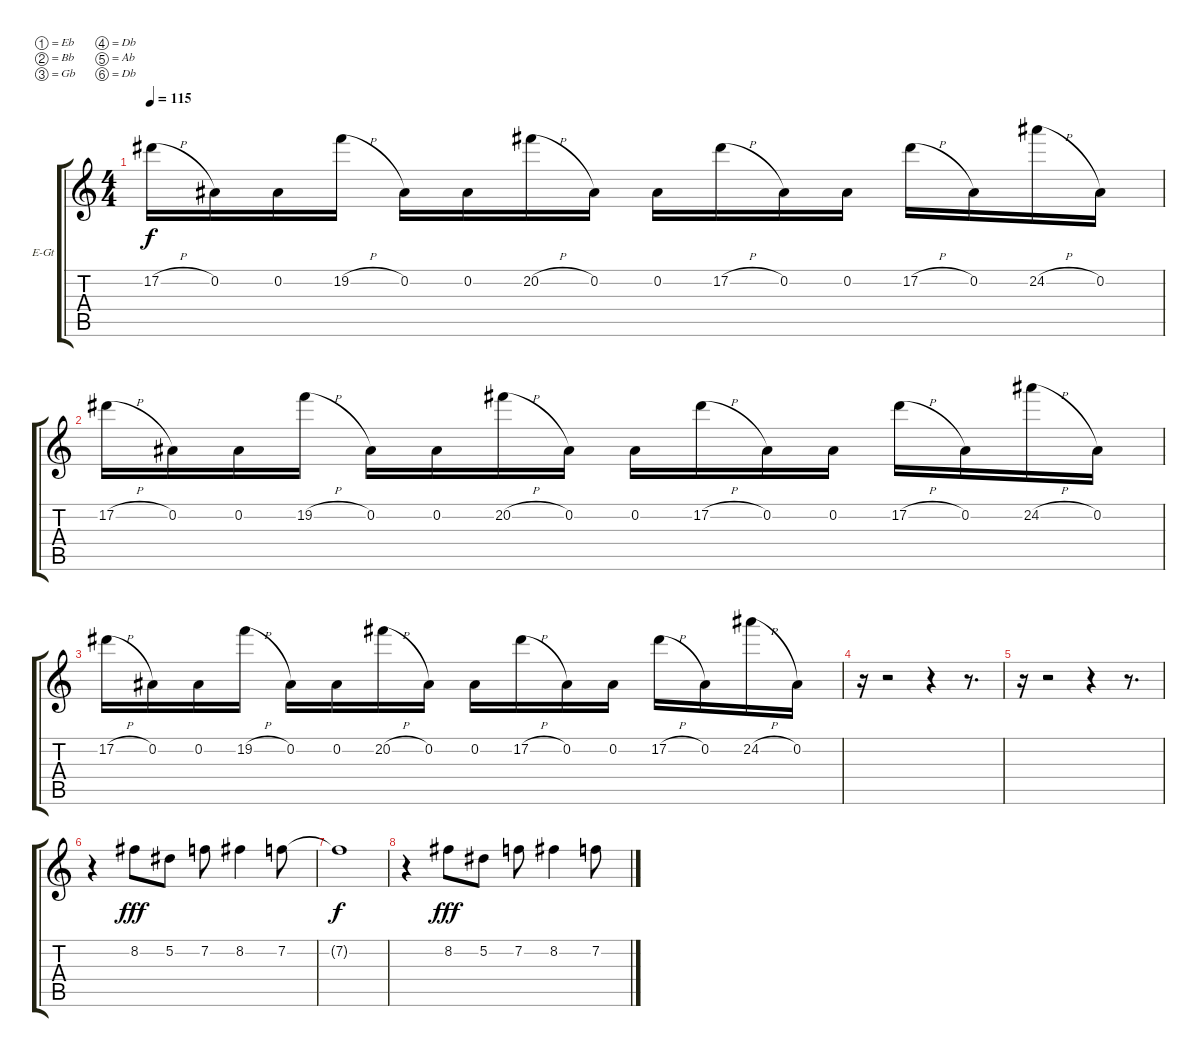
\bracketExtendMode groupsimilarinstruments
\firstSystemTrackNameOrientation horizontal
\otherSystemsTrackNameOrientation horizontal
\track ("Lead Guitar" "E-Gt") {instrument distortionguitar}
\staff {score tabs}
\tuning (Eb4 Bb3 Gb3 Db3 Ab2 Db2)
\ts (4 4)
\tempo 115
\clef g2
\ks c
17.2{h}.16{dy f} 0.2.16 0.2.16 19.2{h}.16 0.2.16 0.2.16 20.2{h}.16 0.2.16 0.2.16 17.2{h}.16 0.2.16 0.2.16 17.2{h}.16 0.2.16 24.2{h}.16 0.2.16 |
17.2{h}.16 0.2.16 0.2.16 19.2{h}.16 0.2.16 0.2.16 20.2{h}.16 0.2.16 0.2.16 17.2{h}.16 0.2.16 0.2.16 17.2{h}.16 0.2.16 24.2{h}.16 0.2.16 |
17.2{h}.16 0.2.16 0.2.16 19.2{h}.16 0.2.16 0.2.16 20.2{h}.16 0.2.16 0.2.16 17.2{h}.16 0.2.16 0.2.16 17.2{h}.16 0.2.16 24.2{h}.16 0.2.16 |
r.16 r.2 r.4 r.8{d} |
r.16 r.2 r.4 r.8{d} |
r.4 8.2.8{dy fff} 5.2.8 7.2.8 8.2.4 7.2.8 |
7.2{t}.1{dy f} |
r.4 8.2.8{dy fff} 5.2.8 7.2.8 8.2.4 7.2.8
